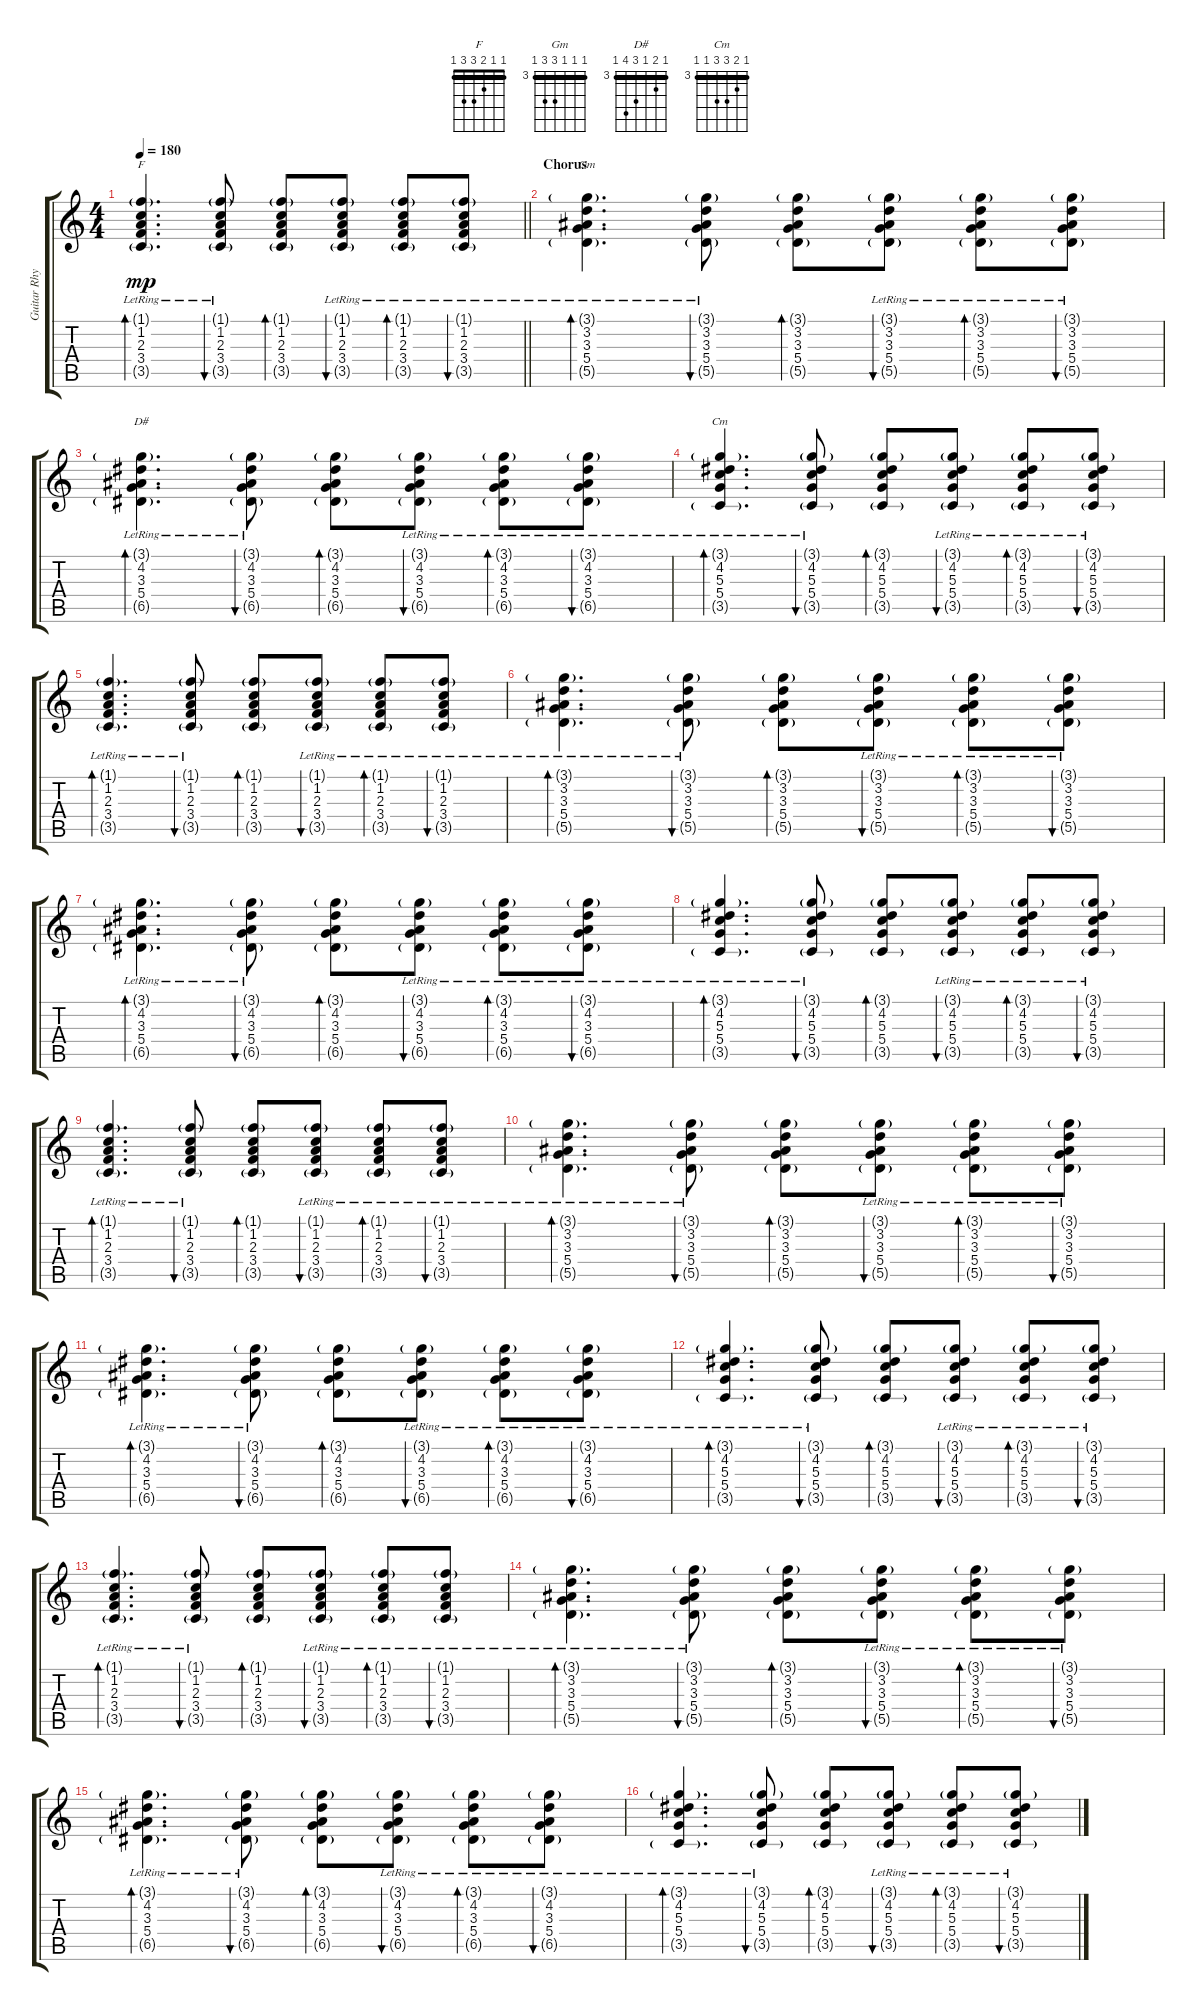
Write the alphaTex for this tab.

\track ("Guitar Rhythm" "Guitar Rhy") {instrument acousticguitarsteel}
\staff {score tabs}
\tuning (E4 B3 G3 D3 A2 E2) {hide}
\chord ("F" 1 1 2 3 3 1) {barre 1}
\chord ("Gm" 3 3 3 5 5 3) {firstfret 3 barre 3}
\chord ("D#" 3 4 3 5 6 3) {firstfret 3 barre 3}
\chord ("Cm" 3 4 5 5 3 3) {firstfret 3 barre 3}
\ts (4 4)
\tempo 180
\clef g2
\barLineRight lightlight
\ks c
(1.1{g lr} 1.2{lr} 2.3{lr} 3.4{lr} 3.5{g lr}).4{d bd 60 ch "F" dy mp} (1.1{g lr} 1.2{lr} 2.3{lr} 3.4{lr} 3.5{g lr}).8{bu 60} (1.1{g} 1.2 2.3 3.4 3.5{g}).8{bd 60} (1.1{g lr} 1.2{lr} 2.3{lr} 3.4{lr} 3.5{g lr}).8{bu 60} (1.1{g lr} 1.2{lr} 2.3{lr} 3.4{lr} 3.5{g lr}).8{bd 60} (1.1{g lr} 1.2{lr} 2.3{lr} 3.4{lr} 3.5{g lr}).8{bu 60} |
\section ("" "Chorus")
(3.1{g lr} 3.2{lr} 3.3{lr} 5.4{lr} 5.5{g lr}).4{d bd 60 ch "Gm"} (3.1{g lr} 3.2{lr} 3.3{lr} 5.4{lr} 5.5{g lr}).8{bu 60} (3.1{g} 3.2 3.3 5.4 5.5{g}).8{bd 60} (3.1{g lr} 3.2{lr} 3.3{lr} 5.4{lr} 5.5{g lr}).8{bu 60} (3.1{g lr} 3.2{lr} 3.3{lr} 5.4{lr} 5.5{g lr}).8{bd 60} (3.1{g lr} 3.2{lr} 3.3{lr} 5.4{lr} 5.5{g lr}).8{bu 60} |
(3.1{g lr} 4.2{lr} 3.3{lr} 5.4{lr} 6.5{g lr}).4{d bd 60 ch "D#"} (3.1{g lr} 4.2{lr} 3.3{lr} 5.4{lr} 6.5{g lr}).8{bu 60} (3.1{g} 4.2 3.3 5.4 6.5{g}).8{bd 60} (3.1{g lr} 4.2{lr} 3.3{lr} 5.4{lr} 6.5{g lr}).8{bu 60} (3.1{g lr} 4.2{lr} 3.3{lr} 5.4{lr} 6.5{g lr}).8{bd 60} (3.1{g lr} 4.2{lr} 3.3{lr} 5.4{lr} 6.5{g lr}).8{bu 60} |
(3.1{g lr} 4.2{lr} 5.3{lr} 5.4{lr} 3.5{g lr}).4{d bd 60 ch "Cm"} (3.1{g lr} 4.2{lr} 5.3{lr} 5.4{lr} 3.5{g lr}).8{bu 60} (3.1{g} 4.2 5.3 5.4 3.5{g}).8{bd 60} (3.1{g lr} 4.2{lr} 5.3{lr} 5.4{lr} 3.5{g lr}).8{bu 60} (3.1{g lr} 4.2{lr} 5.3{lr} 5.4{lr} 3.5{g lr}).8{bd 60} (3.1{g lr} 4.2{lr} 5.3{lr} 5.4{lr} 3.5{g lr}).8{bu 60} |
(1.1{g lr} 1.2{lr} 2.3{lr} 3.4{lr} 3.5{g lr}).4{d bd 60} (1.1{g lr} 1.2{lr} 2.3{lr} 3.4{lr} 3.5{g lr}).8{bu 60} (1.1{g} 1.2 2.3 3.4 3.5{g}).8{bd 60} (1.1{g lr} 1.2{lr} 2.3{lr} 3.4{lr} 3.5{g lr}).8{bu 60} (1.1{g lr} 1.2{lr} 2.3{lr} 3.4{lr} 3.5{g lr}).8{bd 60} (1.1{g lr} 1.2{lr} 2.3{lr} 3.4{lr} 3.5{g lr}).8{bu 60} |
(3.1{g lr} 3.2{lr} 3.3{lr} 5.4{lr} 5.5{g lr}).4{d bd 60} (3.1{g lr} 3.2{lr} 3.3{lr} 5.4{lr} 5.5{g lr}).8{bu 60} (3.1{g} 3.2 3.3 5.4 5.5{g}).8{bd 60} (3.1{g lr} 3.2{lr} 3.3{lr} 5.4{lr} 5.5{g lr}).8{bu 60} (3.1{g lr} 3.2{lr} 3.3{lr} 5.4{lr} 5.5{g lr}).8{bd 60} (3.1{g lr} 3.2{lr} 3.3{lr} 5.4{lr} 5.5{g lr}).8{bu 60} |
(3.1{g lr} 4.2{lr} 3.3{lr} 5.4{lr} 6.5{g lr}).4{d bd 60} (3.1{g lr} 4.2{lr} 3.3{lr} 5.4{lr} 6.5{g lr}).8{bu 60} (3.1{g} 4.2 3.3 5.4 6.5{g}).8{bd 60} (3.1{g lr} 4.2{lr} 3.3{lr} 5.4{lr} 6.5{g lr}).8{bu 60} (3.1{g lr} 4.2{lr} 3.3{lr} 5.4{lr} 6.5{g lr}).8{bd 60} (3.1{g lr} 4.2{lr} 3.3{lr} 5.4{lr} 6.5{g lr}).8{bu 60} |
(3.1{g lr} 4.2{lr} 5.3{lr} 5.4{lr} 3.5{g lr}).4{d bd 60} (3.1{g lr} 4.2{lr} 5.3{lr} 5.4{lr} 3.5{g lr}).8{bu 60} (3.1{g} 4.2 5.3 5.4 3.5{g}).8{bd 60} (3.1{g lr} 4.2{lr} 5.3{lr} 5.4{lr} 3.5{g lr}).8{bu 60} (3.1{g lr} 4.2{lr} 5.3{lr} 5.4{lr} 3.5{g lr}).8{bd 60} (3.1{g lr} 4.2{lr} 5.3{lr} 5.4{lr} 3.5{g lr}).8{bu 60} |
(1.1{g lr} 1.2{lr} 2.3{lr} 3.4{lr} 3.5{g lr}).4{d bd 60} (1.1{g lr} 1.2{lr} 2.3{lr} 3.4{lr} 3.5{g lr}).8{bu 60} (1.1{g} 1.2 2.3 3.4 3.5{g}).8{bd 60} (1.1{g lr} 1.2{lr} 2.3{lr} 3.4{lr} 3.5{g lr}).8{bu 60} (1.1{g lr} 1.2{lr} 2.3{lr} 3.4{lr} 3.5{g lr}).8{bd 60} (1.1{g lr} 1.2{lr} 2.3{lr} 3.4{lr} 3.5{g lr}).8{bu 60} |
(3.1{g lr} 3.2{lr} 3.3{lr} 5.4{lr} 5.5{g lr}).4{d bd 60} (3.1{g lr} 3.2{lr} 3.3{lr} 5.4{lr} 5.5{g lr}).8{bu 60} (3.1{g} 3.2 3.3 5.4 5.5{g}).8{bd 60} (3.1{g lr} 3.2{lr} 3.3{lr} 5.4{lr} 5.5{g lr}).8{bu 60} (3.1{g lr} 3.2{lr} 3.3{lr} 5.4{lr} 5.5{g lr}).8{bd 60} (3.1{g lr} 3.2{lr} 3.3{lr} 5.4{lr} 5.5{g lr}).8{bu 60} |
(3.1{g lr} 4.2{lr} 3.3{lr} 5.4{lr} 6.5{g lr}).4{d bd 60} (3.1{g lr} 4.2{lr} 3.3{lr} 5.4{lr} 6.5{g lr}).8{bu 60} (3.1{g} 4.2 3.3 5.4 6.5{g}).8{bd 60} (3.1{g lr} 4.2{lr} 3.3{lr} 5.4{lr} 6.5{g lr}).8{bu 60} (3.1{g lr} 4.2{lr} 3.3{lr} 5.4{lr} 6.5{g lr}).8{bd 60} (3.1{g lr} 4.2{lr} 3.3{lr} 5.4{lr} 6.5{g lr}).8{bu 60} |
(3.1{g lr} 4.2{lr} 5.3{lr} 5.4{lr} 3.5{g lr}).4{d bd 60} (3.1{g lr} 4.2{lr} 5.3{lr} 5.4{lr} 3.5{g lr}).8{bu 60} (3.1{g} 4.2 5.3 5.4 3.5{g}).8{bd 60} (3.1{g lr} 4.2{lr} 5.3{lr} 5.4{lr} 3.5{g lr}).8{bu 60} (3.1{g lr} 4.2{lr} 5.3{lr} 5.4{lr} 3.5{g lr}).8{bd 60} (3.1{g lr} 4.2{lr} 5.3{lr} 5.4{lr} 3.5{g lr}).8{bu 60} |
(1.1{g lr} 1.2{lr} 2.3{lr} 3.4{lr} 3.5{g lr}).4{d bd 60} (1.1{g lr} 1.2{lr} 2.3{lr} 3.4{lr} 3.5{g lr}).8{bu 60} (1.1{g} 1.2 2.3 3.4 3.5{g}).8{bd 60} (1.1{g lr} 1.2{lr} 2.3{lr} 3.4{lr} 3.5{g lr}).8{bu 60} (1.1{g lr} 1.2{lr} 2.3{lr} 3.4{lr} 3.5{g lr}).8{bd 60} (1.1{g lr} 1.2{lr} 2.3{lr} 3.4{lr} 3.5{g lr}).8{bu 60} |
(3.1{g lr} 3.2{lr} 3.3{lr} 5.4{lr} 5.5{g lr}).4{d bd 60} (3.1{g lr} 3.2{lr} 3.3{lr} 5.4{lr} 5.5{g lr}).8{bu 60} (3.1{g} 3.2 3.3 5.4 5.5{g}).8{bd 60} (3.1{g lr} 3.2{lr} 3.3{lr} 5.4{lr} 5.5{g lr}).8{bu 60} (3.1{g lr} 3.2{lr} 3.3{lr} 5.4{lr} 5.5{g lr}).8{bd 60} (3.1{g lr} 3.2{lr} 3.3{lr} 5.4{lr} 5.5{g lr}).8{bu 60} |
(3.1{g lr} 4.2{lr} 3.3{lr} 5.4{lr} 6.5{g lr}).4{d bd 60} (3.1{g lr} 4.2{lr} 3.3{lr} 5.4{lr} 6.5{g lr}).8{bu 60} (3.1{g} 4.2 3.3 5.4 6.5{g}).8{bd 60} (3.1{g lr} 4.2{lr} 3.3{lr} 5.4{lr} 6.5{g lr}).8{bu 60} (3.1{g lr} 4.2{lr} 3.3{lr} 5.4{lr} 6.5{g lr}).8{bd 60} (3.1{g lr} 4.2{lr} 3.3{lr} 5.4{lr} 6.5{g lr}).8{bu 60} |
(3.1{g lr} 4.2{lr} 5.3{lr} 5.4{lr} 3.5{g lr}).4{d bd 60} (3.1{g lr} 4.2{lr} 5.3{lr} 5.4{lr} 3.5{g lr}).8{bu 60} (3.1{g} 4.2 5.3 5.4 3.5{g}).8{bd 60} (3.1{g lr} 4.2{lr} 5.3{lr} 5.4{lr} 3.5{g lr}).8{bu 60} (3.1{g lr} 4.2{lr} 5.3{lr} 5.4{lr} 3.5{g lr}).8{bd 60} (3.1{g lr} 4.2{lr} 5.3{lr} 5.4{lr} 3.5{g lr}).8{bu 60}
